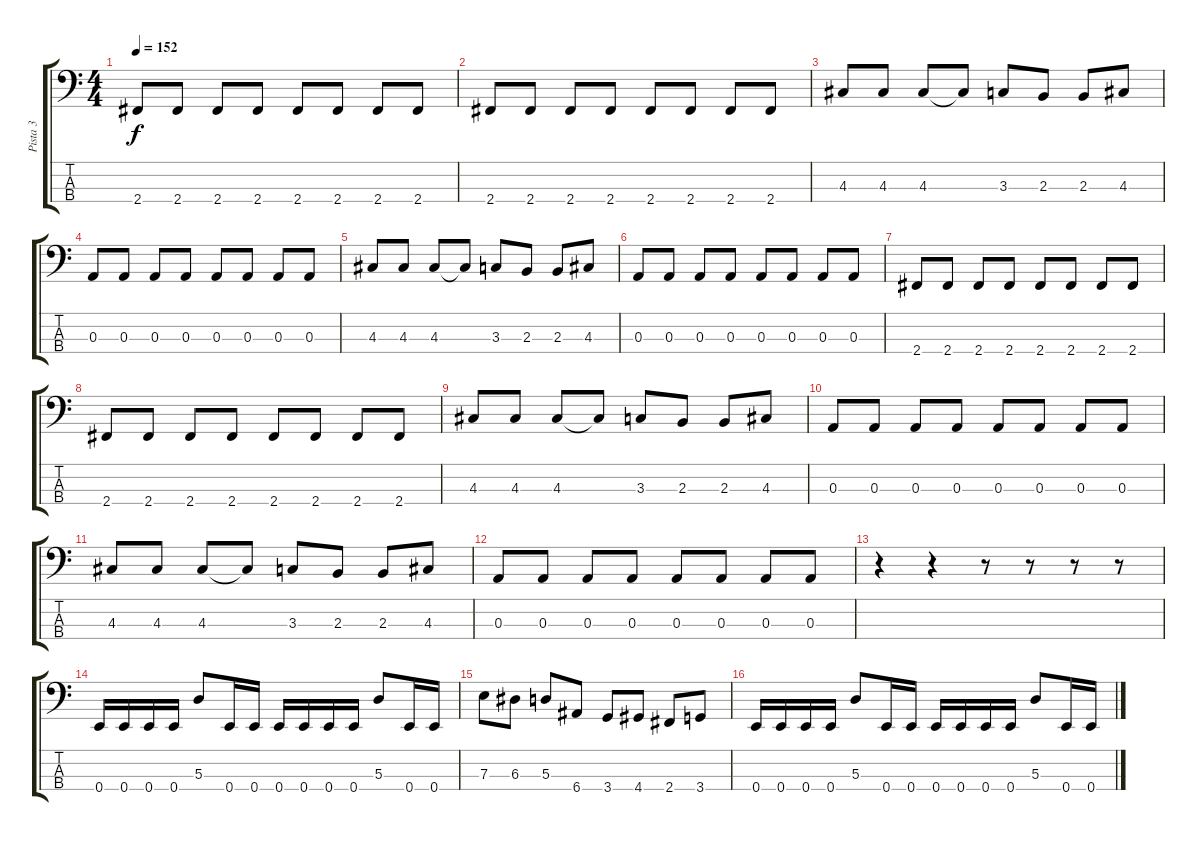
\track ("Pista 3" "Pista 3") {instrument electricbassfinger}
\staff {score tabs}
\tuning (G2 D2 A1 E1) {hide}
\ts (4 4)
\tempo 152
\clef f4
\ks c
2.4.8{dy f} 2.4.8 2.4.8 2.4.8 2.4.8 2.4.8 2.4.8 2.4.8 |
2.4.8 2.4.8 2.4.8 2.4.8 2.4.8 2.4.8 2.4.8 2.4.8 |
4.3.8 4.3.8 4.3.8 4.3{t}.8 3.3.8 2.3.8 2.3.8 4.3.8 |
0.3.8 0.3.8 0.3.8 0.3.8 0.3.8 0.3.8 0.3.8 0.3.8 |
4.3.8 4.3.8 4.3.8 4.3{t}.8 3.3.8 2.3.8 2.3.8 4.3.8 |
0.3.8 0.3.8 0.3.8 0.3.8 0.3.8 0.3.8 0.3.8 0.3.8 |
2.4.8 2.4.8 2.4.8 2.4.8 2.4.8 2.4.8 2.4.8 2.4.8 |
2.4.8 2.4.8 2.4.8 2.4.8 2.4.8 2.4.8 2.4.8 2.4.8 |
4.3.8 4.3.8 4.3.8 4.3{t}.8 3.3.8 2.3.8 2.3.8 4.3.8 |
0.3.8 0.3.8 0.3.8 0.3.8 0.3.8 0.3.8 0.3.8 0.3.8 |
4.3.8 4.3.8 4.3.8 4.3{t}.8 3.3.8 2.3.8 2.3.8 4.3.8 |
0.3.8 0.3.8 0.3.8 0.3.8 0.3.8 0.3.8 0.3.8 0.3.8 |
r.4 r.4 r.8 r.8 r.8 r.8 |
0.4.16 0.4.16 0.4.16 0.4.16 5.3.8 0.4.16 0.4.16 0.4.16 0.4.16 0.4.16 0.4.16 5.3.8 0.4.16 0.4.16 |
7.3.8 6.3.8 5.3.8 6.4.8 3.4.8 4.4.8 2.4.8 3.4.8 |
0.4.16 0.4.16 0.4.16 0.4.16 5.3.8 0.4.16 0.4.16 0.4.16 0.4.16 0.4.16 0.4.16 5.3.8 0.4.16 0.4.16
